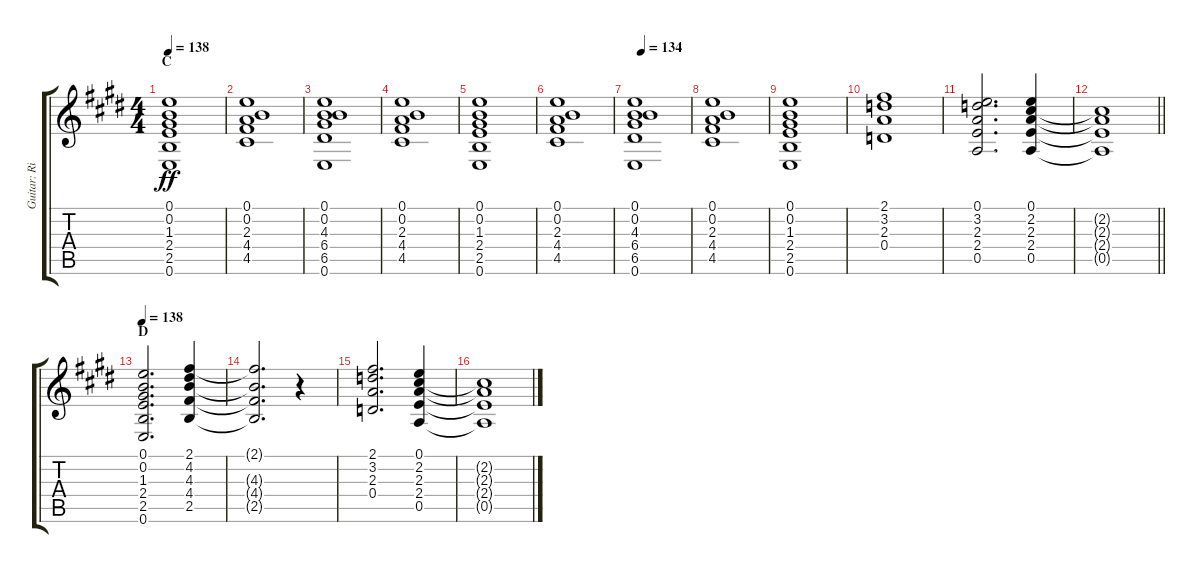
\track ("Guitar: Rik" "Guitar: Ri") {instrument distortionguitar}
\staff {score tabs}
\tuning (E4 B3 G3 D3 A2 E2) {hide}
\ts (4 4)
\section ("" "C")
\tempo 138
\clef g2
\ks e
(0.1 0.2 1.3 2.4 2.5 0.6).1{dy ff} |
(0.1 0.2 2.3 4.4 4.5).1 |
(0.1 0.2 4.3 6.4 6.5 0.6).1 |
(0.1 0.2 2.3 4.4 4.5).1 |
(0.1 0.2 1.3 2.4 2.5 0.6).1 |
(0.1 0.2 2.3 4.4 4.5).1 |
\tempo 134
(0.1 0.2 4.3 6.4 6.5 0.6).1 |
(0.1 0.2 2.3 4.4 4.5).1 |
(0.1 0.2 1.3 2.4 2.5 0.6).1 |
(2.1 3.2 2.3 0.4).1 |
(0.1 3.2 2.3 2.4 0.5).2{d} (0.1 2.2 2.3 2.4 0.5).4 |
\barLineRight lightlight
(2.2{t} 2.3{t} 2.4{t} 0.5{t}).1 |
\section ("" "D")
\tempo 138
(0.1 0.2 1.3 2.4 2.5 0.6).2{d} (2.1 4.2 4.3 4.4 2.5).4 |
(2.1{t} 4.3{t} 4.4{t} 2.5{t}).2{d} r.4 |
(2.1 3.2 2.3 0.4).2{d} (0.1 2.2 2.3 2.4 0.5).4 |
(2.2{t} 2.3{t} 2.4{t} 0.5{t}).1
